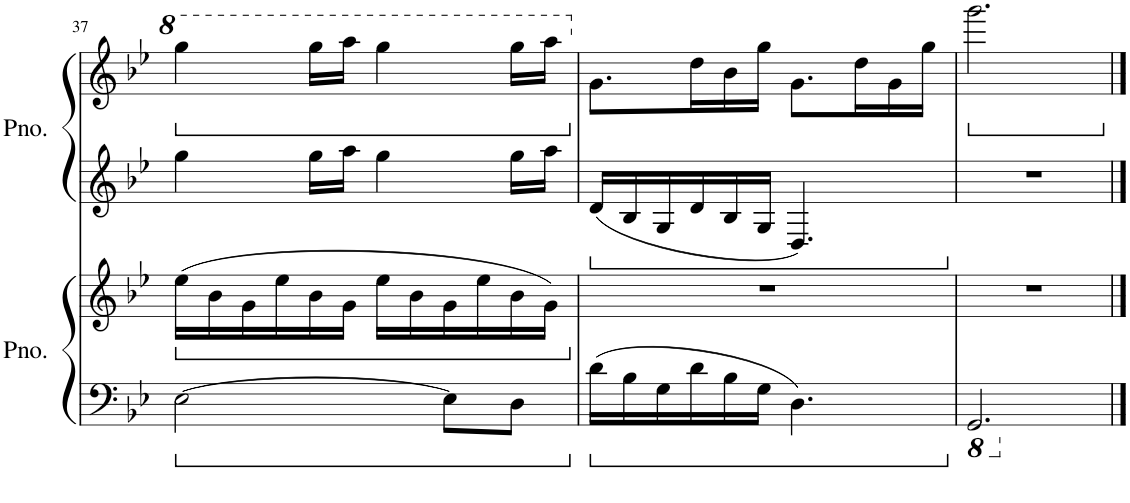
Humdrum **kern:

**kern	**kern	**kern	**kern
*part2	*part2	*part1	*part1
*staff4	*staff3	*staff2	*staff1
*I"Piano	*	*I"Piano	*
*I'Pno.	*	*I'Pno.	*
!!LO:PB:g=z
*clefF4	*clefG2	*clefG2	*clefG2
*k[b-e-]	*k[b-e-]	*k[b-e-]	*k[b-e-]
*M6/8	*M6/8	*M6/8	*M6/8
*	*ped	*	*
*	*	*	*ped
=37	=37	=37	=37
[2E-\	(16ee-\LL	4gg\	4ggg\
.	16b-\	.	.
.	16g\	.	.
.	16ee-\	.	.
.	16b-\	16gg\LL	16ggg\LL
.	16g\JJ	16aa\JJ	16aaa\JJ
.	16ee-\LL	4gg\	4ggg\
.	16b-\	.	.
8E-\L]	16g\	.	.
.	16ee-\	.	.
8D\J	16b-\	16gg\LL	16ggg\LL
.	16g\JJ)	16aa\JJ	16aaa\JJ
=38	=38	=38	=38
*	*Xped	*	*
*	*	*	*Xped
16d\LL	2.r	16d/LL	8.g\L
16B-\	.	16B-/	.
16G\	.	16G/	.
16d\	.	16d/	16dd\L
16B-\	.	16B-/	16b-\
16G\JJ	.	16G/JJ	16gg\JJ
4.D\	.	4.D/	8.g\L
.	.	.	16dd\L
.	.	.	16g\
.	.	.	16gg\JJ
=39	=39	=39	=39
*8ba	*	*	*
*	*	*	*ped
2.GGG/	2.r	2.r	2.ggg\
*X8ba	*	*	*
*	*	*	*Xped
==	==	==	==
*-	*-	*-	*-
